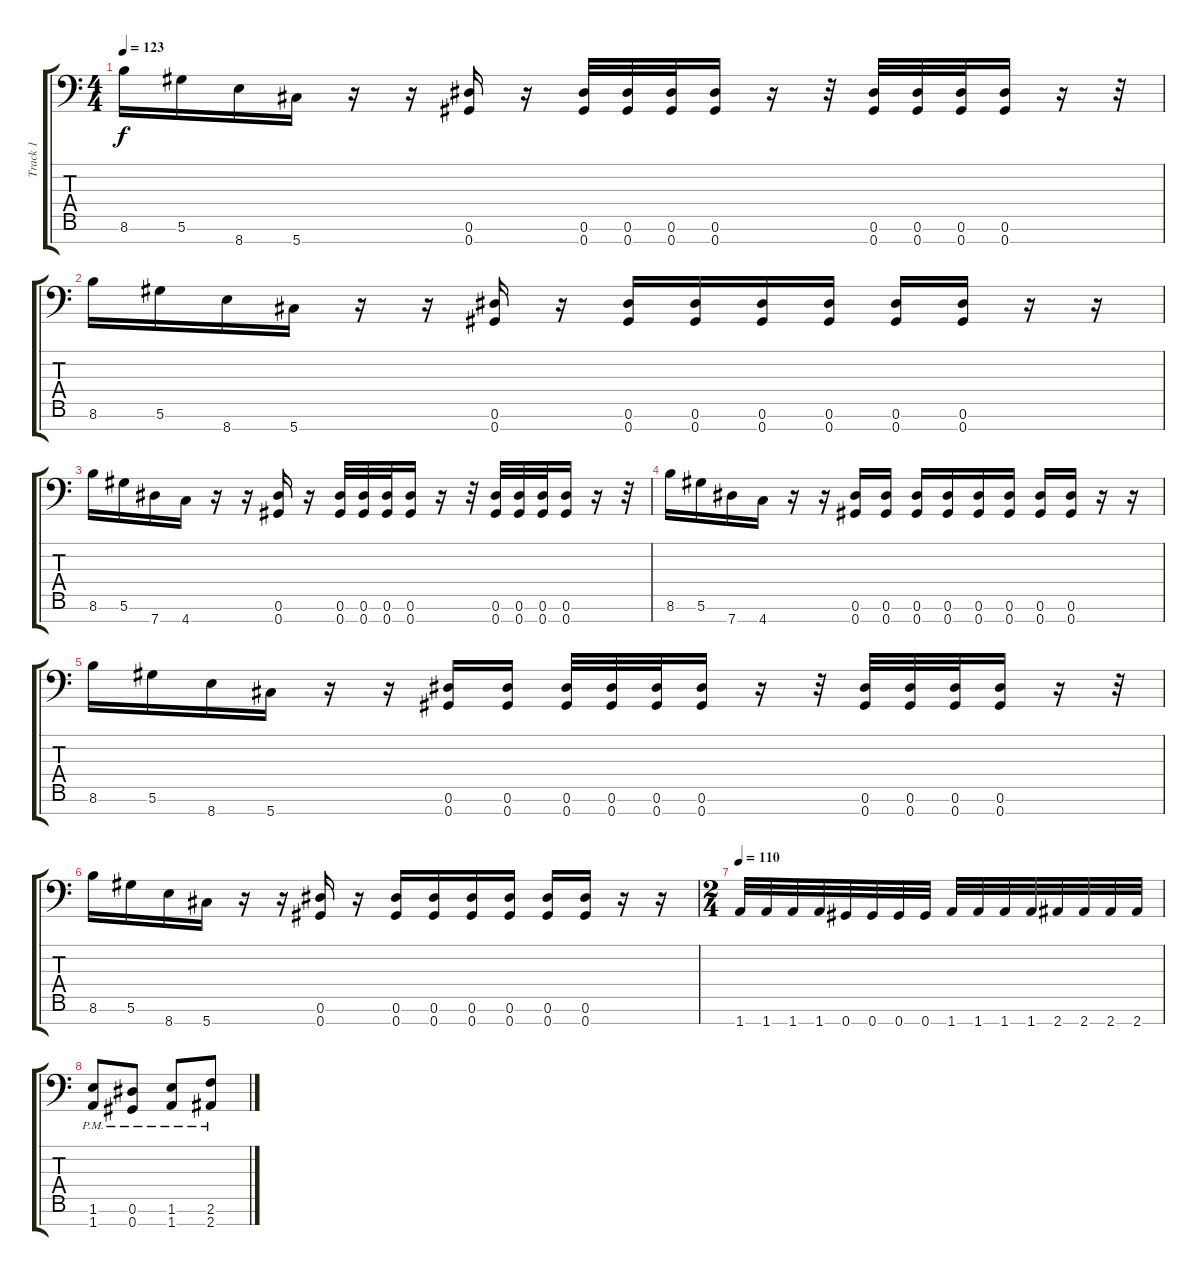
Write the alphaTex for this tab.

\track ("Track 1" "Track 1") {instrument distortionguitar}
\staff {score tabs}
\tuning (Eb4 Bb3 Gb3 Db3 Ab2 Eb2 Ab1) {hide}
\ts (4 4)
\tempo 123
\clef f4
\ks c
8.6.16{dy f} 5.6.16 8.7.16 5.7.16 r.16 r.16 (0.6 0.7).16 r.16 (0.6 0.7).32 (0.6 0.7).32 (0.6 0.7).32 (0.6 0.7).16 r.16 r.32 (0.6 0.7).32 (0.6 0.7).32 (0.6 0.7).32 (0.6 0.7).16 r.16 r.32 |
8.6.16 5.6.16 8.7.16 5.7.16 r.16 r.16 (0.6 0.7).16 r.16 (0.6 0.7).16 (0.6 0.7).16 (0.6 0.7).16 (0.6 0.7).16 (0.6 0.7).16 (0.6 0.7).16 r.16 r.16 |
8.6.16 5.6.16 7.7.16 4.7.16 r.16 r.16 (0.6 0.7).16 r.16 (0.6 0.7).32 (0.6 0.7).32 (0.6 0.7).32 (0.6 0.7).16 r.16 r.32 (0.6 0.7).32 (0.6 0.7).32 (0.6 0.7).32 (0.6 0.7).16 r.16 r.32 |
8.6.16 5.6.16 7.7.16 4.7.16 r.16 r.16 (0.6 0.7).16 (0.6 0.7).16 (0.6 0.7).16 (0.6 0.7).16 (0.6 0.7).16 (0.6 0.7).16 (0.6 0.7).16 (0.6 0.7).16 r.16 r.16 |
8.6.16 5.6.16 8.7.16 5.7.16 r.16 r.16 (0.6 0.7).16 (0.6 0.7).16 (0.6 0.7).32 (0.6 0.7).32 (0.6 0.7).32 (0.6 0.7).16 r.16 r.32 (0.6 0.7).32 (0.6 0.7).32 (0.6 0.7).32 (0.6 0.7).16 r.16 r.32 |
8.6.16 5.6.16 8.7.16 5.7.16 r.16 r.16 (0.6 0.7).16 r.16 (0.6 0.7).16 (0.6 0.7).16 (0.6 0.7).16 (0.6 0.7).16 (0.6 0.7).16 (0.6 0.7).16 r.16 r.16 |
\ts (2 4)
\tempo 110
1.7.32 1.7.32 1.7.32 1.7.32 0.7.32 0.7.32 0.7.32 0.7.32 1.7.32 1.7.32 1.7.32 1.7.32 2.7.32 2.7.32 2.7.32 2.7.32 |
(1.6{pm} 1.7{pm}).8 (0.6{pm} 0.7{pm}).8 (1.6{pm} 1.7{pm}).8 (2.6{pm} 2.7{pm}).8
